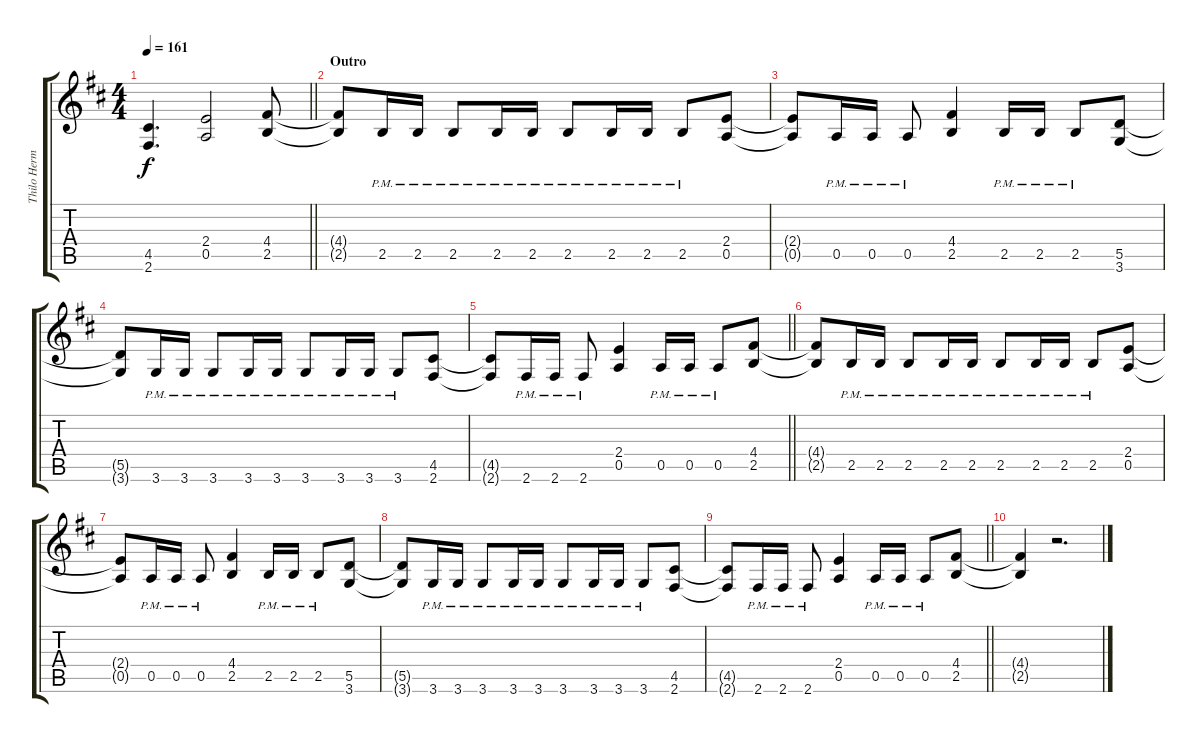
\track ("Thilo Hermann" "Thilo Herm") {instrument distortionguitar}
\staff {score tabs}
\tuning (E4 B3 G3 D3 A2 E2) {hide}
\ts (4 4)
\tempo 161
\clef g2
\barLineRight lightlight
\ks bminor
(4.5{t} 2.6{t}).4{d dy f} (2.4 0.5).2 (4.4 2.5).8 |
\section ("" "Outro")
(4.4{t} 2.5{t}).8 2.5{pm}.16 2.5{pm}.16 2.5{pm}.8 2.5{pm}.16 2.5{pm}.16 2.5{pm}.8 2.5{pm}.16 2.5{pm}.16 2.5{pm}.8 (2.4 0.5).8 |
(2.4{t} 0.5{t}).8 0.5{pm}.16 0.5{pm}.16 0.5{pm}.8 (4.4 2.5).4 2.5{pm}.16 2.5{pm}.16 2.5{pm}.8 (5.5 3.6).8 |
(5.5{t} 3.6{t}).8 3.6{pm}.16 3.6{pm}.16 3.6{pm}.8 3.6{pm}.16 3.6{pm}.16 3.6{pm}.8 3.6{pm}.16 3.6{pm}.16 3.6{pm}.8 (4.5 2.6).8 |
\barLineRight lightlight
(4.5{t} 2.6{t}).8 2.6{pm}.16 2.6{pm}.16 2.6{pm}.8 (2.4 0.5).4 0.5{pm}.16 0.5{pm}.16 0.5{pm}.8 (4.4 2.5).8 |
(4.4{t} 2.5{t}).8 2.5{pm}.16 2.5{pm}.16 2.5{pm}.8 2.5{pm}.16 2.5{pm}.16 2.5{pm}.8 2.5{pm}.16 2.5{pm}.16 2.5{pm}.8 (2.4 0.5).8 |
(2.4{t} 0.5{t}).8 0.5{pm}.16 0.5{pm}.16 0.5{pm}.8 (4.4 2.5).4 2.5{pm}.16 2.5{pm}.16 2.5{pm}.8 (5.5 3.6).8 |
(5.5{t} 3.6{t}).8 3.6{pm}.16 3.6{pm}.16 3.6{pm}.8 3.6{pm}.16 3.6{pm}.16 3.6{pm}.8 3.6{pm}.16 3.6{pm}.16 3.6{pm}.8 (4.5 2.6).8 |
\barLineRight lightlight
(4.5{t} 2.6{t}).8 2.6{pm}.16 2.6{pm}.16 2.6{pm}.8 (2.4 0.5).4 0.5{pm}.16 0.5{pm}.16 0.5{pm}.8 (4.4 2.5).8 |
(4.4{t} 2.5{t}).4 r.2{d}
